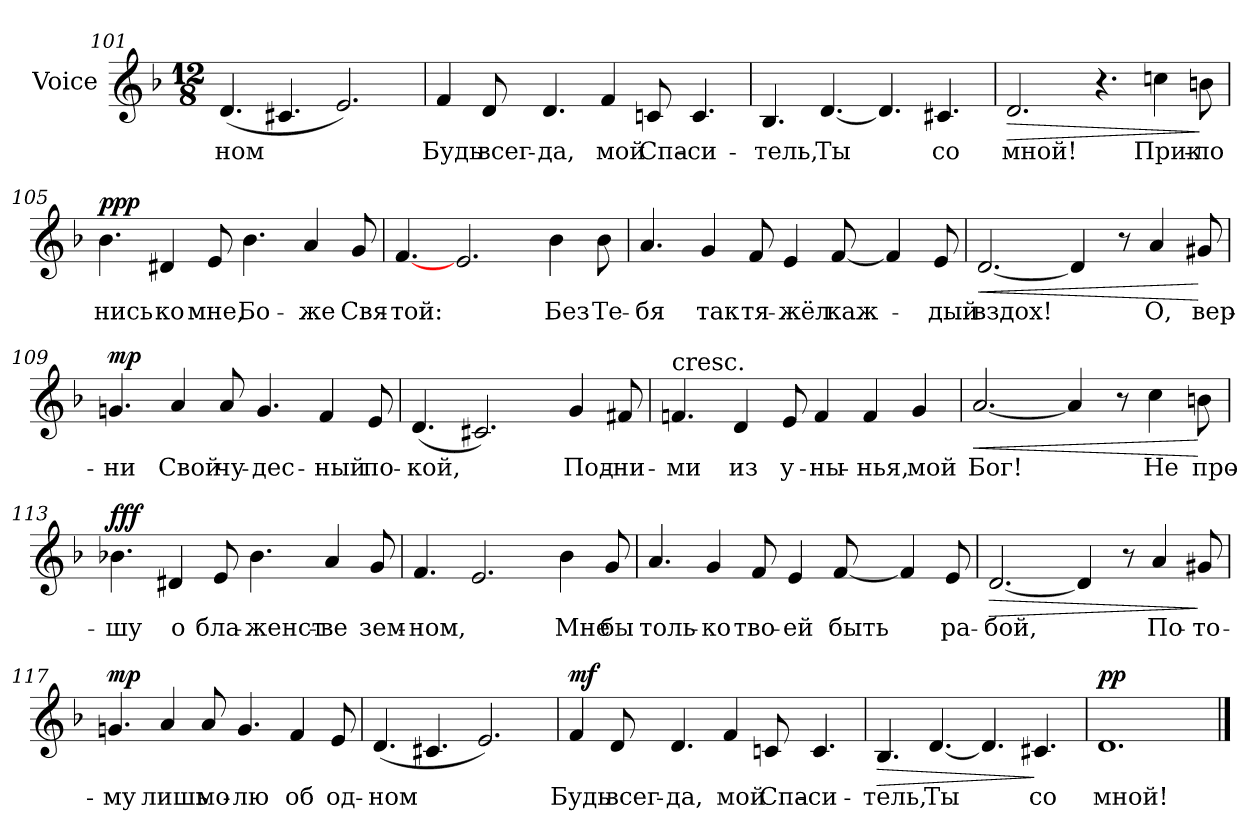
**kern	**text	**dynam
*part1	*part1	*part1
*staff1	*staff1	*staff1
*I"Voice	*	*
*I'Voice	*	*
*clefG2	*	*
*k[b-]	*	*
*d:	*	*
*M12/8	*	*
=101	=101	=101
!	!LO:LY:b:color=#000000	!
(4.di/	-ном	.
4.c#Xi/	.	.
2.ei/)	.	.
!!LO:LB:g=z
=102	=102	=102
!	!LO:LY:b:color=#000000	!
4fi/	Будь	.
!	!LO:LY:b:color=#000000	!
8di/	всег-	.
!	!LO:LY:b:color=#000000	!
4.di/	-да,	.
!	!LO:LY:b:color=#000000	!
4fi/	мой	.
!	!LO:LY:b:color=#000000	!
8cni/	Спа-	.
!	!LO:LY:b:color=#000000	!
4.ci/	-си-	.
=103	=103	=103
!	!LO:LY:b:color=#000000	!
4.B-i/	-тель,	.
!	!LO:LY:b:color=#000000	!
[<4.di/	Ты	.
4.di/]	.	.
!	!LO:LY:b:color=#000000	!
4.c#Xi/	со	.
=104	=104	=104
!	!LO:LY:b:color=#000000	!LO:HP:b
2.di/	мной!	>
4.r	.	.
!	!LO:LY:b:color=#000000	!
4ccni\	Прик-	.
!	!LO:LY:b:color=#000000	!
8bni\	-ло	]
=105	=105	=105
!	!LO:LY:b:color=#000000	!
4.b-i\	нись	ppp
!	!LO:LY:b:color=#000000	!
4d#Xi/	ко	.
!	!LO:LY:b:color=#000000	!
8ei/	мне,	.
!	!LO:LY:b:color=#000000	!
4.b-i\	Бо-	.
!	!LO:LY:b:color=#000000	!
4ai/	-же	.
!	!LO:LY:b:color=#000000	!
8gi/	Свя-	.
!!LO:LB:g=z
=106	=106	=106
!	!LO:LY:b:color=#000000	!
[<4.fi/	-той:	.
2.ei/	.	.
!	!LO:LY:b:color=#000000	!
4b-i\	Без	.
!	!LO:LY:b:color=#000000	!
8b-i\	Те-	.
=107	=107	=107
!	!LO:LY:b:color=#000000	!
4.ai/	-бя	.
!	!LO:LY:b:color=#000000	!
4gi/	так	.
!	!LO:LY:b:color=#000000	!
8fi/	тя-	.
!	!LO:LY:b:color=#000000	!
4ei/	-жёл	.
!	!LO:LY:b:color=#000000	!
[<8fi/	каж-	.
4fi/]	.	.
!	!LO:LY:b:color=#000000	!
8ei/	-дый	.
=108	=108	=108
!	!LO:LY:b:color=#000000	!LO:HP:b
[<2.di/	вздох!	<
4di/]	.	.
8r	.	.
!	!LO:LY:b:color=#000000	!
4ai/	О,	.
!	!LO:LY:b:color=#000000	!
8g#Xi/	вер-	[
=109	=109	=109
!	!LO:LY:b:color=#000000	!
4.gni/	-ни	mp
!	!LO:LY:b:color=#000000	!
4ai/	Свой	.
!	!LO:LY:b:color=#000000	!
8ai/	чу-	.
!	!LO:LY:b:color=#000000	!
4.gi/	-дес-	.
!	!LO:LY:b:color=#000000	!
4fi/	-ный	.
!	!LO:LY:b:color=#000000	!
8ei/	по-	.
!!LO:LB:g=z
=110	=110	=110
!	!LO:LY:b:color=#000000	!
(4.di/	-кой,	.
2.c#Xi/)	.	.
!	!LO:LY:b:color=#000000	!
4gi/	Под-	.
!	!LO:LY:b:color=#000000	!
8f#Xi/	-ни-	.
=111	=111	=111
!LO:TX:a:t=cresc.	!	!
!	!LO:LY:b:color=#000000	!
4.fni/	-ми	.
!	!LO:LY:b:color=#000000	!
4di/	из	.
!	!LO:LY:b:color=#000000	!
8ei/	у-	.
!	!LO:LY:b:color=#000000	!
4fi/	-ны-	.
!	!LO:LY:b:color=#000000	!
4fi/	-нья,	.
!	!LO:LY:b:color=#000000	!
4gi/	мой	.
=112	=112	=112
!	!LO:LY:b:color=#000000	!LO:HP:b
[<2.ai/	Бог!	<
4ai/]	.	.
8r	.	.
!	!LO:LY:b:color=#000000	!
4cci\	Не	.
!	!LO:LY:b:color=#000000	!
8bni\	про-	[
=113	=113	=113
!	!LO:LY:b:color=#000000	!
4.b-Xi\	-шу	fff
!	!LO:LY:b:color=#000000	!
4d#Xi/	о	.
!	!LO:LY:b:color=#000000	!
8ei/	бла-	.
!	!LO:LY:b:color=#000000	!
4.b-i\	-женст-	.
!	!LO:LY:b:color=#000000	!
4ai/	-ве	.
!	!LO:LY:b:color=#000000	!
8gi/	зем-	.
!!LO:LB:g=z
=114	=114	=114
!	!LO:LY:b:color=#000000	!
4.fi/	-ном,	.
2.ei/	.	.
!	!LO:LY:b:color=#000000	!
4b-i\	Мне	.
!	!LO:LY:b:color=#000000	!
8gi/	бы	.
=115	=115	=115
!	!LO:LY:b:color=#000000	!
4.ai/	толь-	.
!	!LO:LY:b:color=#000000	!
4gi/	-ко	.
!	!LO:LY:b:color=#000000	!
8fi/	тво-	.
!	!LO:LY:b:color=#000000	!
4ei/	-ей	.
!	!LO:LY:b:color=#000000	!
[<8fi/	быть	.
4fi/]	.	.
!	!LO:LY:b:color=#000000	!
8ei/	ра-	.
=116	=116	=116
!	!LO:LY:b:color=#000000	!LO:HP:b
[<2.di/	-бой,	>
4di/]	.	.
8r	.	.
!	!LO:LY:b:color=#000000	!
4ai/	По-	.
!	!LO:LY:b:color=#000000	!
8g#Xi/	-то-	]
=117	=117	=117
!	!LO:LY:b:color=#000000	!
4.gni/	-му	mp
!	!LO:LY:b:color=#000000	!
4ai/	лишь	.
!	!LO:LY:b:color=#000000	!
8ai/	мо-	.
!	!LO:LY:b:color=#000000	!
4.gi/	-лю	.
!	!LO:LY:b:color=#000000	!
4fi/	об	.
!	!LO:LY:b:color=#000000	!
8ei/	од-	.
!!LO:LB:g=z
=118	=118	=118
!	!LO:LY:b:color=#000000	!
(4.di/	-ном	.
4.c#Xi/	.	.
2.ei/)	.	.
=119	=119	=119
!	!LO:LY:b:color=#000000	!
4fi/	Будь	mf
!	!LO:LY:b:color=#000000	!
8di/	всег-	.
!	!LO:LY:b:color=#000000	!
4.di/	-да,	.
!	!LO:LY:b:color=#000000	!
4fi/	мой	.
!	!LO:LY:b:color=#000000	!
8cni/	Спа-	.
!	!LO:LY:b:color=#000000	!
4.ci/	-си-	.
=120	=120	=120
!	!LO:LY:b:color=#000000	!LO:HP:b
4.B-i/	-тель,	>
!	!LO:LY:b:color=#000000	!
[<4.di/	Ты	.
4.di/]	.	.
!	!LO:LY:b:color=#000000	!
4.c#Xi/	со	]
=121	=121	=121
!	!LO:LY:b:color=#000000	!
1.di	мной!	pp
==	==	==
*-	*-	*-
